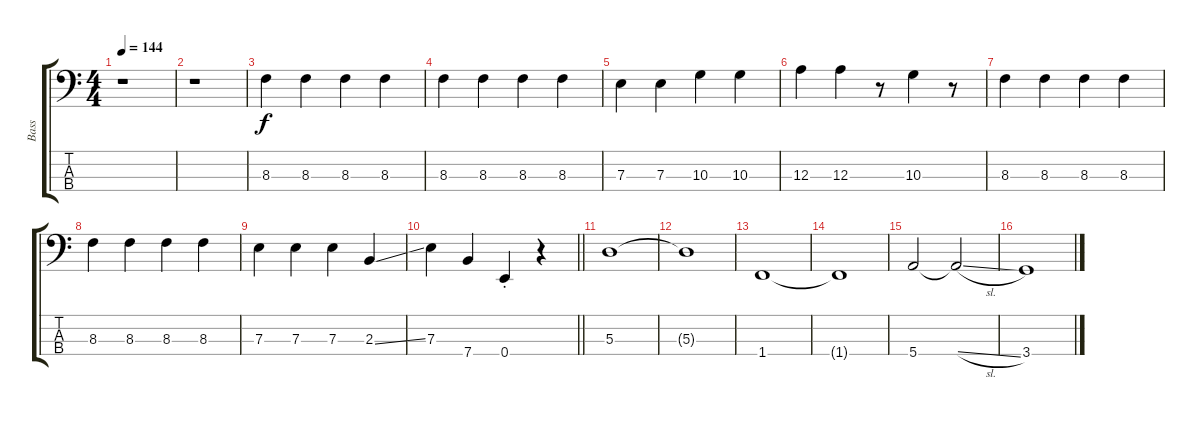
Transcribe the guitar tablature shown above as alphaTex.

\track ("Bass" "Bass") {instrument electricbassfinger}
\staff {score tabs}
\tuning (G2 D2 A1 E1) {hide}
\ts (4 4)
\tempo 144
\clef f4
\ks c
r.1{dy f} |
r.1 |
8.3.4{volume 10} 8.3.4 8.3.4 8.3.4 |
8.3.4 8.3.4 8.3.4 8.3.4 |
7.3.4 7.3.4 10.3.4 10.3.4 |
12.3.4 12.3.4 r.8 10.3.4 r.8 |
8.3.4 8.3.4 8.3.4 8.3.4 |
8.3.4 8.3.4 8.3.4 8.3.4 |
7.3.4 7.3.4 7.3.4 2.3{ss}.4 |
\barLineRight lightlight
7.3.4 7.4.4 0.4{st}.4 r.4 |
5.3.1 |
5.3{t}.1 |
1.4.1 |
1.4{t}.1 |
5.4.2 5.4{sl t}.2 |
3.4{sl}.1
